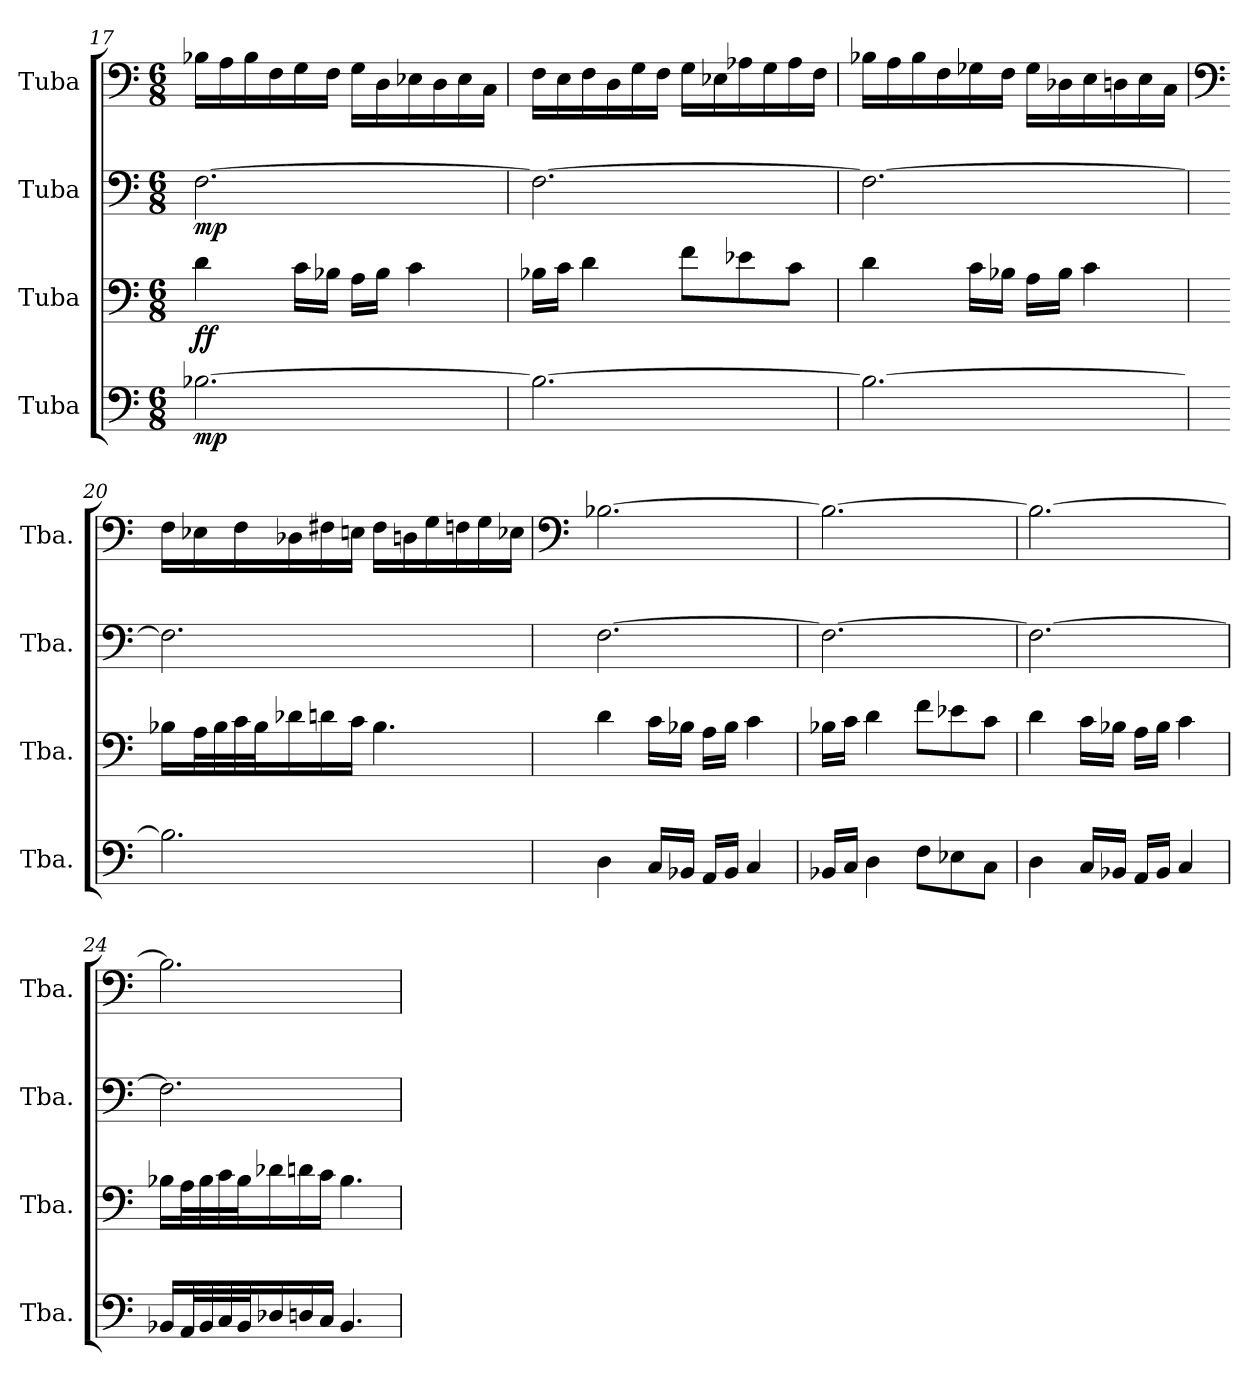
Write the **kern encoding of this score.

**kern	**dynam	**kern	**dynam	**kern	**dynam	**kern
*part4	*part4	*part3	*part3	*part2	*part2	*part1
*staff4	*staff4	*staff3	*staff3	*staff2	*staff2	*staff1
*I"Tuba	*	*I"Tuba	*	*I"Tuba	*	*I"Tuba
*I'Tba.	*	*I'Tba.	*	*I'Tba.	*	*I'Tba.
*clefF4	*	*clefF4	*	*clefF4	*	*clefF4
*k[]	*	*k[]	*	*k[]	*	*k[]
*M6/8	*	*M6/8	*	*M6/8	*	*M6/8
=17	=17	=17	=17	=17	=17	=17
!	!LO:DY:b	!	!LO:DY:b	!	!LO:DY:b	!
[2.B-X\	mp	4d\	ff	[2.F\	mp	16B-X\LL
.	.	.	.	.	.	16A\
.	.	.	.	.	.	16B-\
.	.	.	.	.	.	16F\
.	.	16c\LL	.	.	.	16G\
.	.	16B-X\JJ	.	.	.	16F\JJ
.	.	16A\LL	.	.	.	16G\LL
.	.	16B-\JJ	.	.	.	16D\
.	.	4c\	.	.	.	16E-X\
.	.	.	.	.	.	16D\
.	.	.	.	.	.	16E-\
.	.	.	.	.	.	16C\JJ
!!LO:LB:g=z
=18	=18	=18	=18	=18	=18	=18
2.B-\_	.	16B-X\LL	.	2.F\_	.	16F\LL
.	.	16c\JJ	.	.	.	16E\
.	.	4d\	.	.	.	16F\
.	.	.	.	.	.	16D\
.	.	.	.	.	.	16G\
.	.	.	.	.	.	16F\JJ
.	.	8f\L	.	.	.	16G\LL
.	.	.	.	.	.	16E-X\
.	.	8e-X\	.	.	.	16A-X\
.	.	.	.	.	.	16G\
.	.	8c\J	.	.	.	16A-\
.	.	.	.	.	.	16F\JJ
=19	=19	=19	=19	=19	=19	=19
2.B-\_	.	4d\	.	2.F\_	.	16B-X\LL
.	.	.	.	.	.	16A\
.	.	.	.	.	.	16B-\
.	.	.	.	.	.	16F\
.	.	16c\LL	.	.	.	16G-X\
.	.	16B-X\JJ	.	.	.	16F\JJ
.	.	16A\LL	.	.	.	16G-\LL
.	.	16B-\JJ	.	.	.	16D-X\
.	.	4c\	.	.	.	16E\
.	.	.	.	.	.	16Dn\
.	.	.	.	.	.	16E\
.	.	.	.	.	.	16C\JJ
!!LO:PB:g=z
=20	=20	=20	=20	=20	=20	=20
*	*	*	*	*	*	*clefF4
2.B-\]	.	16B-X\LL	.	2.F\]	.	16F\LL
.	.	32A\L	.	.	.	16E-X\
.	.	32B-\	.	.	.	.
.	.	32c\	.	.	.	16F\
.	.	32B-\J	.	.	.	.
.	.	16d-X\	.	.	.	16D-X\
.	.	16dn\	.	.	.	16F#X\
.	.	16c\JJ	.	.	.	16En\JJ
.	.	4.B-\	.	.	.	16F#\LL
.	.	.	.	.	.	16Dn\
.	.	.	.	.	.	16G\
.	.	.	.	.	.	16Fn\
.	.	.	.	.	.	16G\
.	.	.	.	.	.	16E-X\JJ
=21	=21	=21	=21	=21	=21	=21
*	*	*	*	*	*	*clefF4
4D\	.	4d\	.	[2.F\	.	[2.B-X\
16C/LL	.	16c\LL	.	.	.	.
16BB-X/JJ	.	16B-X\JJ	.	.	.	.
16AA/LL	.	16A\LL	.	.	.	.
16BB-/JJ	.	16B-\JJ	.	.	.	.
4C/	.	4c\	.	.	.	.
=22	=22	=22	=22	=22	=22	=22
16BB-X/LL	.	16B-X\LL	.	2.F\_	.	2.B-\_
16C/JJ	.	16c\JJ	.	.	.	.
4D\	.	4d\	.	.	.	.
8F\L	.	8f\L	.	.	.	.
8E-X\	.	8e-X\	.	.	.	.
8C\J	.	8c\J	.	.	.	.
=23	=23	=23	=23	=23	=23	=23
4D\	.	4d\	.	2.F\_	.	2.B-\_
16C/LL	.	16c\LL	.	.	.	.
16BB-X/JJ	.	16B-X\JJ	.	.	.	.
16AA/LL	.	16A\LL	.	.	.	.
16BB-/JJ	.	16B-\JJ	.	.	.	.
4C/	.	4c\	.	.	.	.
!!LO:LB:g=z
=24	=24	=24	=24	=24	=24	=24
16BB-X/LL	.	16B-X\LL	.	2.F\]	.	2.B-\]
32AA/L	.	32A\L	.	.	.	.
32BB-/	.	32B-\	.	.	.	.
32C/	.	32c\	.	.	.	.
32BB-/J	.	32B-\J	.	.	.	.
16D-X/	.	16d-X\	.	.	.	.
16Dn/	.	16dn\	.	.	.	.
16C/JJ	.	16c\JJ	.	.	.	.
4.BB-/	.	4.B-\	.	.	.	.
=	=	=	=	=	=	=
*-	*-	*-	*-	*-	*-	*-
